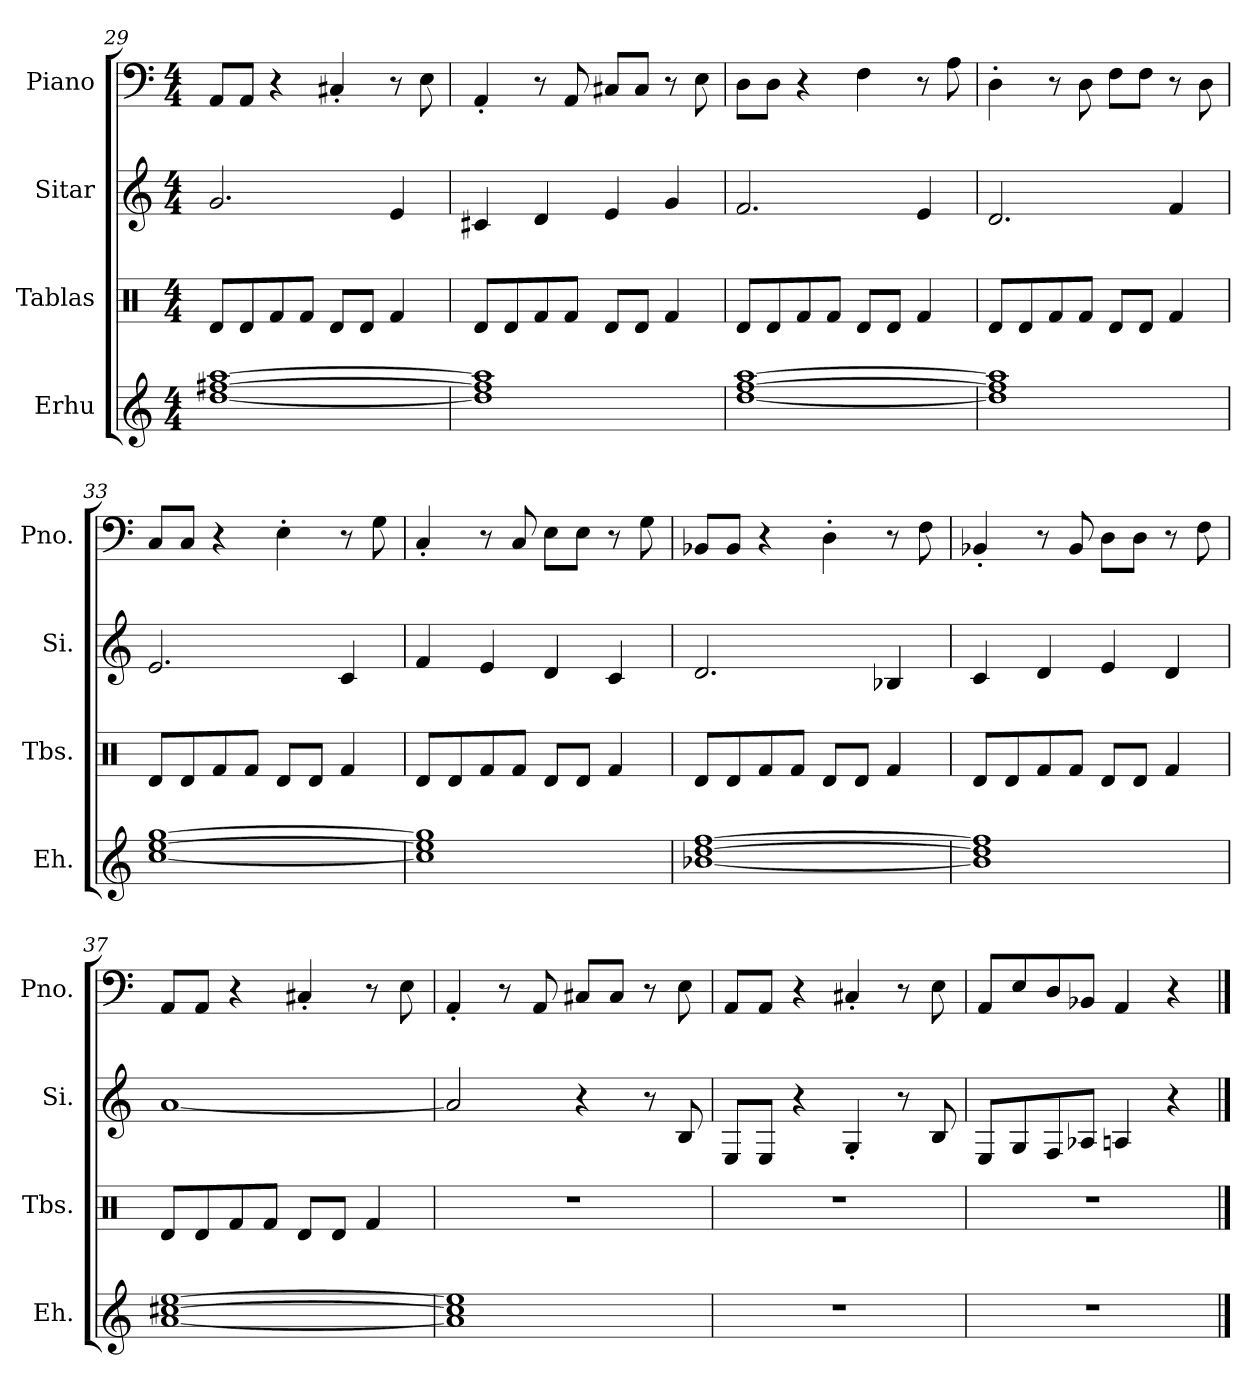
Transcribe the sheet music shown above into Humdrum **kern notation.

**kern	**kern	**kern	**kern
*part4	*part3	*part2	*part1
*staff4	*staff3	*staff2	*staff1
*I"Erhu	*I"Tablas	*I"Sitar	*I"Piano
*I'Eh.	*I'Tbs.	*I'Si.	*I'Pno.
*clefG2	*clefX	*clefG2	*clefF4
*k[]	*k[]	*k[]	*k[]
*M4/4	*M4/4	*M4/4	*M4/4
=29	=29	=29	=29
[1dd [1ff#X [1aa	8Rd/L	2.g/	8AA/L
.	8Rd/	.	8AA/J
.	8Rf/	.	4r
.	8Rf/J	.	.
.	8Rd/L	.	4C#X'/
.	8Rd/J	.	.
.	4Rf/	4e/	8r
.	.	.	8E\
=30	=30	=30	=30
1dd] 1ff#] 1aa]	8Rd/L	4c#X/	4AA'/
.	8Rd/	.	.
.	8Rf/	4d/	8r
.	8Rf/J	.	8AA/
.	8Rd/L	4e/	8C#X/L
.	8Rd/J	.	8C#/J
.	4Rf/	4g/	8r
.	.	.	8E\
!!LO:PB:g=z
=31	=31	=31	=31
[1dd [1ff [1aa	8Rd/L	2.f/	8D\L
.	8Rd/	.	8D\J
.	8Rf/	.	4r
.	8Rf/J	.	.
.	8Rd/L	.	4F\
.	8Rd/J	.	.
.	4Rf/	4e/	8r
.	.	.	8A\
=32	=32	=32	=32
1dd] 1ff] 1aa]	8Rd/L	2.d/	4D'\
.	8Rd/	.	.
.	8Rf/	.	8r
.	8Rf/J	.	8D\
.	8Rd/L	.	8F\L
.	8Rd/J	.	8F\J
.	4Rf/	4f/	8r
.	.	.	8D\
=33	=33	=33	=33
[1cc [1ee [1gg	8Rd/L	2.e/	8C/L
.	8Rd/	.	8C/J
.	8Rf/	.	4r
.	8Rf/J	.	.
.	8Rd/L	.	4E'\
.	8Rd/J	.	.
.	4Rf/	4c/	8r
.	.	.	8G\
=34	=34	=34	=34
1cc] 1ee] 1gg]	8Rd/L	4f/	4C'/
.	8Rd/	.	.
.	8Rf/	4e/	8r
.	8Rf/J	.	8C/
.	8Rd/L	4d/	8E\L
.	8Rd/J	.	8E\J
.	4Rf/	4c/	8r
.	.	.	8G\
=35	=35	=35	=35
[1b-X [1dd [1ff	8Rd/L	2.d/	8BB-X/L
.	8Rd/	.	8BB-/J
.	8Rf/	.	4r
.	8Rf/J	.	.
.	8Rd/L	.	4D'\
.	8Rd/J	.	.
.	4Rf/	4B-X/	8r
.	.	.	8F\
!!LO:LB:g=z
=36	=36	=36	=36
1b-] 1dd] 1ff]	8Rd/L	4c/	4BB-X'/
.	8Rd/	.	.
.	8Rf/	4d/	8r
.	8Rf/J	.	8BB-/
.	8Rd/L	4e/	8D\L
.	8Rd/J	.	8D\J
.	4Rf/	4d/	8r
.	.	.	8F\
=37	=37	=37	=37
[1a [1cc#X [1ee	8Rd/L	[1a	8AA/L
.	8Rd/	.	8AA/J
.	8Rf/	.	4r
.	8Rf/J	.	.
.	8Rd/L	.	4C#X'/
.	8Rd/J	.	.
.	4Rf/	.	8r
.	.	.	8E\
=38	=38	=38	=38
1a] 1cc#] 1ee]	1r	2a/]	4AA'/
.	.	.	8r
.	.	.	8AA/
.	.	4r	8C#X/L
.	.	.	8C#/J
.	.	8r	8r
.	.	8B/	8E\
=39	=39	=39	=39
1r	1r	8E/L	8AA/L
.	.	8E/J	8AA/J
.	.	4r	4r
.	.	4G'/	4C#X'/
.	.	8r	8r
.	.	8B/	8E\
=40	=40	=40	=40
1r	1r	8E/L	8AA/L
.	.	8G/	8E/
.	.	8F/	8D/
.	.	8A-X/J	8BB-X/J
.	.	4An/	4AA/
.	.	4r	4r
==	==	==	==
*-	*-	*-	*-
